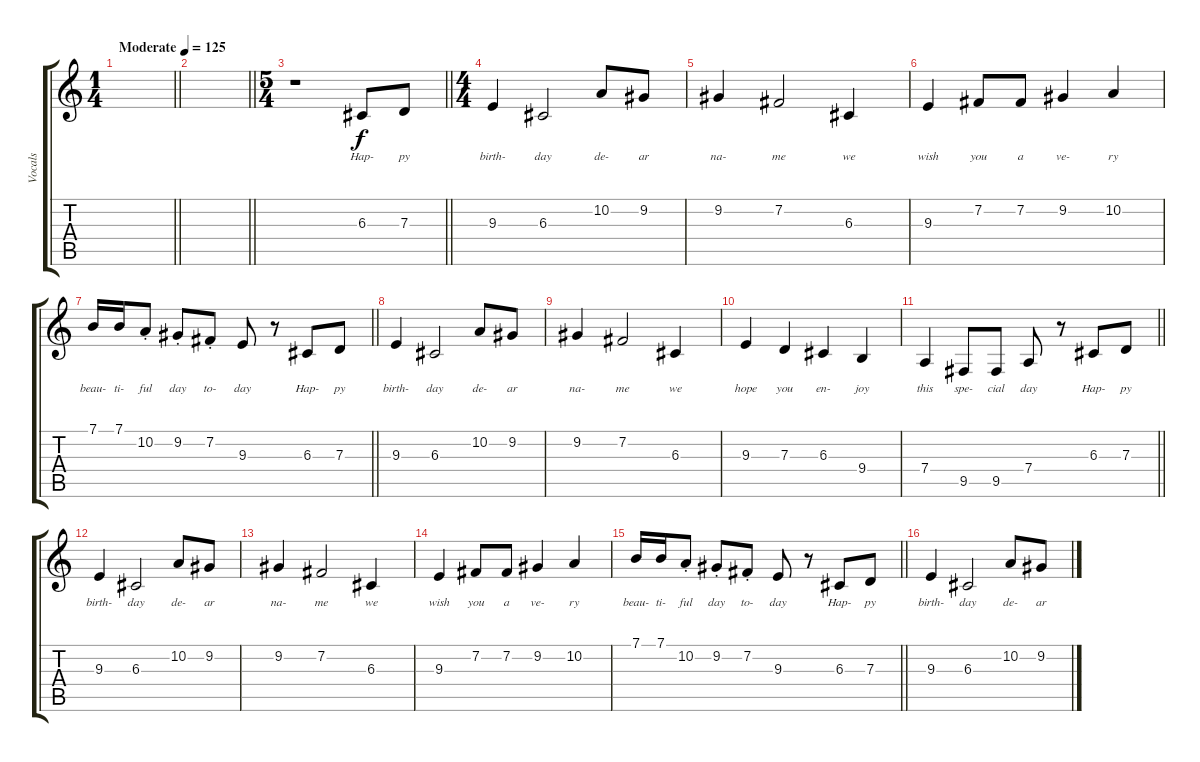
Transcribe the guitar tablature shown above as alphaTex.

\track ("Vocals" "Vocals") {instrument oboe}
\staff {score tabs}
\tuning (E4 B3 G3 D3 A2 E2) {hide}
\ts (1 4)
\tempo (125 "Moderate")
\clef g2
\barLineRight lightlight
\ks c
|
\barLineRight lightlight
|
\ts (5 4)
\barLineRight lightlight
r.1 6.3.8{lyrics (0 "Hap-") lyrics (1 "") lyrics (2 "") lyrics (3 "") lyrics (4 "")} 7.3.8{lyrics (0 "py") lyrics (1 "") lyrics (2 "") lyrics (3 "") lyrics (4 "")} |
\ts (4 4)
9.3.4{lyrics (0 "birth-") lyrics (1 "") lyrics (2 "") lyrics (3 "") lyrics (4 "")} 6.3.2{lyrics (0 "day") lyrics (1 "") lyrics (2 "") lyrics (3 "") lyrics (4 "")} 10.2.8{lyrics (0 "de-") lyrics (1 "") lyrics (2 "") lyrics (3 "") lyrics (4 "")} 9.2.8{lyrics (0 "ar") lyrics (1 "") lyrics (2 "") lyrics (3 "") lyrics (4 "")} |
9.2.4{lyrics (0 "na-") lyrics (1 "") lyrics (2 "") lyrics (3 "") lyrics (4 "")} 7.2.2{lyrics (0 "me") lyrics (1 "") lyrics (2 "") lyrics (3 "") lyrics (4 "")} 6.3.4{lyrics (0 "we") lyrics (1 "") lyrics (2 "") lyrics (3 "") lyrics (4 "")} |
9.3.4{lyrics (0 "wish") lyrics (1 "") lyrics (2 "") lyrics (3 "") lyrics (4 "")} 7.2.8{lyrics (0 "you") lyrics (1 "") lyrics (2 "") lyrics (3 "") lyrics (4 "")} 7.2.8{lyrics (0 "a") lyrics (1 "") lyrics (2 "") lyrics (3 "") lyrics (4 "")} 9.2.4{lyrics (0 "ve-") lyrics (1 "") lyrics (2 "") lyrics (3 "") lyrics (4 "")} 10.2.4{lyrics (0 "ry") lyrics (1 "") lyrics (2 "") lyrics (3 "") lyrics (4 "")} |
\barLineRight lightlight
7.1.16{lyrics (0 "beau-") lyrics (1 "") lyrics (2 "") lyrics (3 "") lyrics (4 "")} 7.1.16{lyrics (0 "ti-") lyrics (1 "") lyrics (2 "") lyrics (3 "") lyrics (4 "")} 10.2{st}.8{lyrics (0 "ful") lyrics (1 "") lyrics (2 "") lyrics (3 "") lyrics (4 "")} 9.2{st}.8{lyrics (0 "day") lyrics (1 "") lyrics (2 "") lyrics (3 "") lyrics (4 "")} 7.2{st}.8{lyrics (0 "to-") lyrics (1 "") lyrics (2 "") lyrics (3 "") lyrics (4 "")} 9.3.8{lyrics (0 "day") lyrics (1 "") lyrics (2 "") lyrics (3 "") lyrics (4 "")} r.8 6.3.8{lyrics (0 "Hap-") lyrics (1 "") lyrics (2 "") lyrics (3 "") lyrics (4 "")} 7.3.8{lyrics (0 "py") lyrics (1 "") lyrics (2 "") lyrics (3 "") lyrics (4 "")} |
9.3.4{lyrics (0 "birth-") lyrics (1 "") lyrics (2 "") lyrics (3 "") lyrics (4 "")} 6.3.2{lyrics (0 "day") lyrics (1 "") lyrics (2 "") lyrics (3 "") lyrics (4 "")} 10.2.8{lyrics (0 "de-") lyrics (1 "") lyrics (2 "") lyrics (3 "") lyrics (4 "")} 9.2.8{lyrics (0 "ar") lyrics (1 "") lyrics (2 "") lyrics (3 "") lyrics (4 "")} |
9.2.4{lyrics (0 "na-") lyrics (1 "") lyrics (2 "") lyrics (3 "") lyrics (4 "")} 7.2.2{lyrics (0 "me") lyrics (1 "") lyrics (2 "") lyrics (3 "") lyrics (4 "")} 6.3.4{lyrics (0 "we") lyrics (1 "") lyrics (2 "") lyrics (3 "") lyrics (4 "")} |
9.3.4{lyrics (0 "hope") lyrics (1 "") lyrics (2 "") lyrics (3 "") lyrics (4 "")} 7.3.4{lyrics (0 "you") lyrics (1 "") lyrics (2 "") lyrics (3 "") lyrics (4 "")} 6.3.4{lyrics (0 "en-") lyrics (1 "") lyrics (2 "") lyrics (3 "") lyrics (4 "")} 9.4.4{lyrics (0 "joy") lyrics (1 "") lyrics (2 "") lyrics (3 "") lyrics (4 "")} |
\barLineRight lightlight
7.4.4{lyrics (0 "this") lyrics (1 "") lyrics (2 "") lyrics (3 "") lyrics (4 "")} 9.5.8{lyrics (0 "spe-") lyrics (1 "") lyrics (2 "") lyrics (3 "") lyrics (4 "")} 9.5.8{lyrics (0 "cial") lyrics (1 "") lyrics (2 "") lyrics (3 "") lyrics (4 "")} 7.4.8{lyrics (0 "day") lyrics (1 "") lyrics (2 "") lyrics (3 "") lyrics (4 "")} r.8 6.3.8{lyrics (0 "Hap-") lyrics (1 "") lyrics (2 "") lyrics (3 "") lyrics (4 "")} 7.3.8{lyrics (0 "py") lyrics (1 "") lyrics (2 "") lyrics (3 "") lyrics (4 "")} |
9.3.4{lyrics (0 "birth-") lyrics (1 "") lyrics (2 "") lyrics (3 "") lyrics (4 "")} 6.3.2{lyrics (0 "day") lyrics (1 "") lyrics (2 "") lyrics (3 "") lyrics (4 "")} 10.2.8{lyrics (0 "de-") lyrics (1 "") lyrics (2 "") lyrics (3 "") lyrics (4 "")} 9.2.8{lyrics (0 "ar") lyrics (1 "") lyrics (2 "") lyrics (3 "") lyrics (4 "")} |
9.2.4{lyrics (0 "na-") lyrics (1 "") lyrics (2 "") lyrics (3 "") lyrics (4 "")} 7.2.2{lyrics (0 "me") lyrics (1 "") lyrics (2 "") lyrics (3 "") lyrics (4 "")} 6.3.4{lyrics (0 "we") lyrics (1 "") lyrics (2 "") lyrics (3 "") lyrics (4 "")} |
9.3.4{lyrics (0 "wish") lyrics (1 "") lyrics (2 "") lyrics (3 "") lyrics (4 "")} 7.2.8{lyrics (0 "you") lyrics (1 "") lyrics (2 "") lyrics (3 "") lyrics (4 "")} 7.2.8{lyrics (0 "a") lyrics (1 "") lyrics (2 "") lyrics (3 "") lyrics (4 "")} 9.2.4{lyrics (0 "ve-") lyrics (1 "") lyrics (2 "") lyrics (3 "") lyrics (4 "")} 10.2.4{lyrics (0 "ry") lyrics (1 "") lyrics (2 "") lyrics (3 "") lyrics (4 "")} |
\barLineRight lightlight
7.1.16{lyrics (0 "beau-") lyrics (1 "") lyrics (2 "") lyrics (3 "") lyrics (4 "")} 7.1.16{lyrics (0 "ti-") lyrics (1 "") lyrics (2 "") lyrics (3 "") lyrics (4 "")} 10.2{st}.8{lyrics (0 "ful") lyrics (1 "") lyrics (2 "") lyrics (3 "") lyrics (4 "")} 9.2{st}.8{lyrics (0 "day") lyrics (1 "") lyrics (2 "") lyrics (3 "") lyrics (4 "")} 7.2{st}.8{lyrics (0 "to-") lyrics (1 "") lyrics (2 "") lyrics (3 "") lyrics (4 "")} 9.3.8{lyrics (0 "day") lyrics (1 "") lyrics (2 "") lyrics (3 "") lyrics (4 "")} r.8 6.3.8{lyrics (0 "Hap-") lyrics (1 "") lyrics (2 "") lyrics (3 "") lyrics (4 "")} 7.3.8{lyrics (0 "py") lyrics (1 "") lyrics (2 "") lyrics (3 "") lyrics (4 "")} |
9.3.4{lyrics (0 "birth-") lyrics (1 "") lyrics (2 "") lyrics (3 "") lyrics (4 "")} 6.3.2{lyrics (0 "day") lyrics (1 "") lyrics (2 "") lyrics (3 "") lyrics (4 "")} 10.2.8{lyrics (0 "de-") lyrics (1 "") lyrics (2 "") lyrics (3 "") lyrics (4 "")} 9.2.8{lyrics (0 "ar") lyrics (1 "") lyrics (2 "") lyrics (3 "") lyrics (4 "")}
